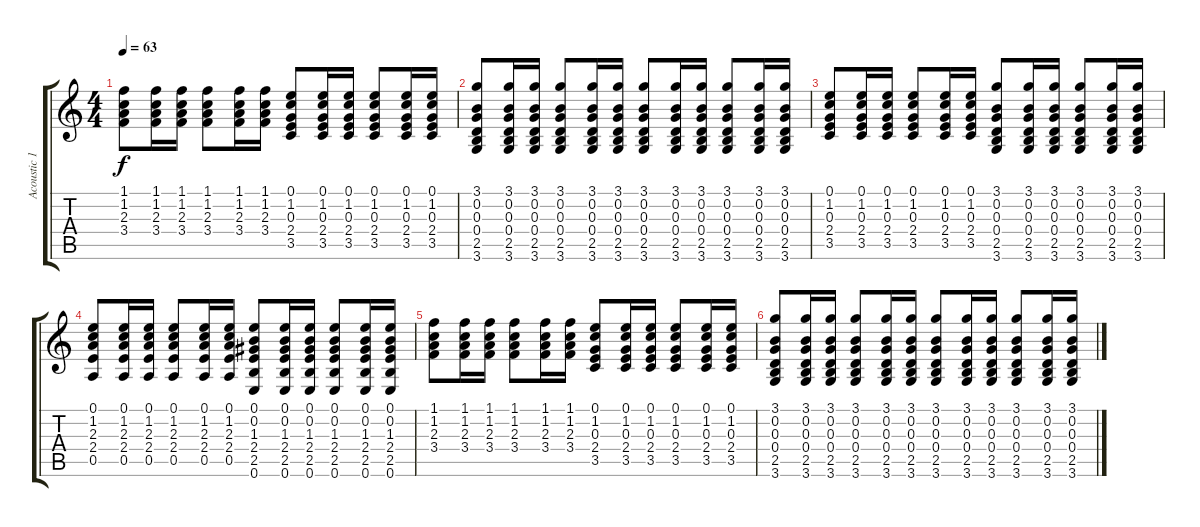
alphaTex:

\track ("Acoustic 1" "Acoustic 1") {instrument acousticguitarsteel}
\staff {score tabs}
\tuning (E4 B3 G3 D3 A2 E2) {hide}
\ts (4 4)
\tempo 63
\clef g2
\ks c
(1.1 1.2 2.3 3.4).8{dy f} (1.1 1.2 2.3 3.4).16 (1.1 1.2 2.3 3.4).16 (1.1 1.2 2.3 3.4).8 (1.1 1.2 2.3 3.4).16 (1.1 1.2 2.3 3.4).16 (0.1 1.2 0.3 2.4 3.5).8 (0.1 1.2 0.3 2.4 3.5).16 (0.1 1.2 0.3 2.4 3.5).16 (0.1 1.2 0.3 2.4 3.5).8 (0.1 1.2 0.3 2.4 3.5).16 (0.1 1.2 0.3 2.4 3.5).16 |
(3.1 0.2 0.3 0.4 2.5 3.6).8 (3.1 0.2 0.3 0.4 2.5 3.6).16 (3.1 0.2 0.3 0.4 2.5 3.6).16 (3.1 0.2 0.3 0.4 2.5 3.6).8 (3.1 0.2 0.3 0.4 2.5 3.6).16 (3.1 0.2 0.3 0.4 2.5 3.6).16 (3.1 0.2 0.3 0.4 2.5 3.6).8 (3.1 0.2 0.3 0.4 2.5 3.6).16 (3.1 0.2 0.3 0.4 2.5 3.6).16 (3.1 0.2 0.3 0.4 2.5 3.6).8 (3.1 0.2 0.3 0.4 2.5 3.6).16 (3.1 0.2 0.3 0.4 2.5 3.6).16 |
(0.1 1.2 0.3 2.4 3.5).8{volume 0} (0.1 1.2 0.3 2.4 3.5).16 (0.1 1.2 0.3 2.4 3.5).16 (0.1 1.2 0.3 2.4 3.5).8 (0.1 1.2 0.3 2.4 3.5).16 (0.1 1.2 0.3 2.4 3.5).16 (3.1 0.2 0.3 0.4 2.5 3.6).8 (3.1 0.2 0.3 0.4 2.5 3.6).16 (3.1 0.2 0.3 0.4 2.5 3.6).16 (3.1 0.2 0.3 0.4 2.5 3.6).8 (3.1 0.2 0.3 0.4 2.5 3.6).16 (3.1 0.2 0.3 0.4 2.5 3.6).16 |
(0.1 1.2 2.3 2.4 0.5).8 (0.1 1.2 2.3 2.4 0.5).16 (0.1 1.2 2.3 2.4 0.5).16 (0.1 1.2 2.3 2.4 0.5).8 (0.1 1.2 2.3 2.4 0.5).16 (0.1 1.2 2.3 2.4 0.5).16 (0.1 0.2 1.3 2.4 2.5 0.6).8 (0.1 0.2 1.3 2.4 2.5 0.6).16 (0.1 0.2 1.3 2.4 2.5 0.6).16 (0.1 0.2 1.3 2.4 2.5 0.6).8 (0.1 0.2 1.3 2.4 2.5 0.6).16 (0.1 0.2 1.3 2.4 2.5 0.6).16 |
(1.1 1.2 2.3 3.4).8 (1.1 1.2 2.3 3.4).16 (1.1 1.2 2.3 3.4).16 (1.1 1.2 2.3 3.4).8 (1.1 1.2 2.3 3.4).16 (1.1 1.2 2.3 3.4).16 (0.1 1.2 0.3 2.4 3.5).8 (0.1 1.2 0.3 2.4 3.5).16 (0.1 1.2 0.3 2.4 3.5).16 (0.1 1.2 0.3 2.4 3.5).8 (0.1 1.2 0.3 2.4 3.5).16 (0.1 1.2 0.3 2.4 3.5).16 |
(3.1 0.2 0.3 0.4 2.5 3.6).8 (3.1 0.2 0.3 0.4 2.5 3.6).16 (3.1 0.2 0.3 0.4 2.5 3.6).16 (3.1 0.2 0.3 0.4 2.5 3.6).8 (3.1 0.2 0.3 0.4 2.5 3.6).16 (3.1 0.2 0.3 0.4 2.5 3.6).16 (3.1 0.2 0.3 0.4 2.5 3.6).8 (3.1 0.2 0.3 0.4 2.5 3.6).16 (3.1 0.2 0.3 0.4 2.5 3.6).16 (3.1 0.2 0.3 0.4 2.5 3.6).8 (3.1 0.2 0.3 0.4 2.5 3.6).16 (3.1 0.2 0.3 0.4 2.5 3.6).16
